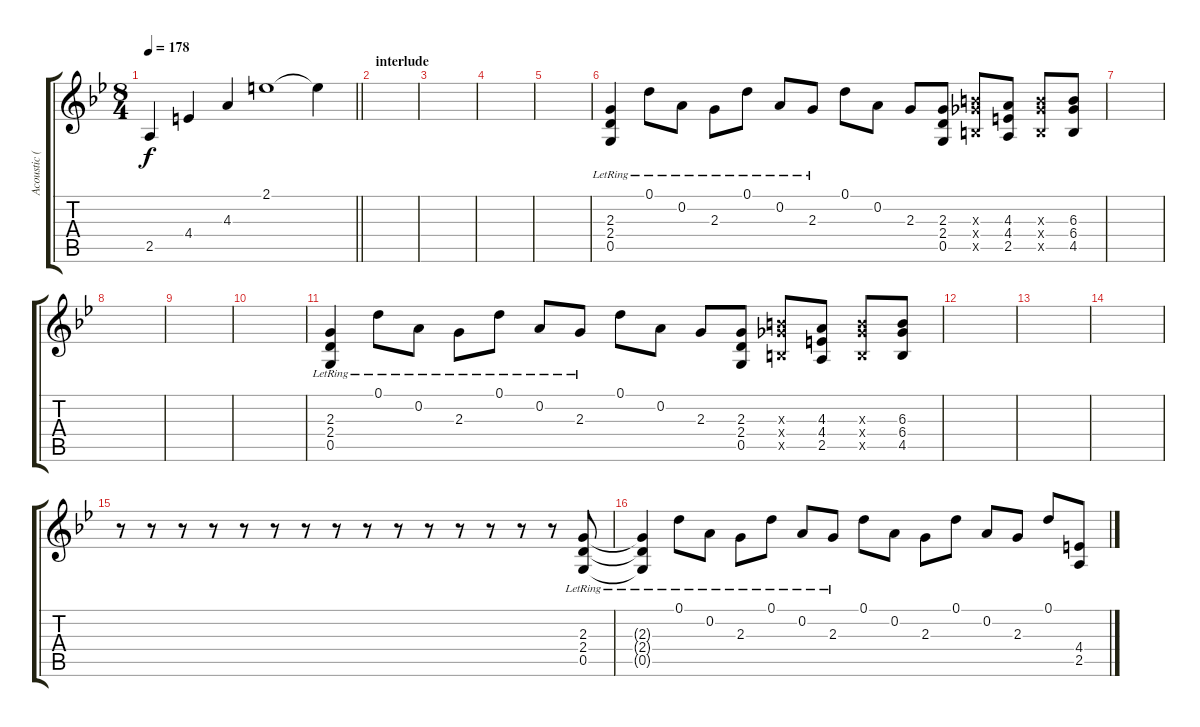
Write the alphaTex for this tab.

\track ("Acoustic (Backing)" "Acoustic (") {instrument acousticguitarsteel}
\staff {score tabs}
\tuning (D4 A3 F3 C3 G2 D2) {hide}
\ts (8 4)
\tempo 178
\clef g2
\barLineRight lightlight
\ks bb
2.5.4{dy f} 4.4.4 4.3.4 2.1.1 2.1{t}.4 |
\section ("" "interlude")
|
|
|
|
(2.3{lr} 2.4{lr} 0.5{lr}).4{volume 16} 0.1{lr}.8 0.2{lr}.8 2.3{lr}.8 0.1{lr}.8 0.2{lr}.8 2.3{lr}.8 0.1.8 0.2.8 2.3.8 (2.3 2.4 0.5).8 (6.3{x} 6.4{x} 4.5{x}).8 (4.3 4.4 2.5).8 (6.3{x} 6.4{x} 4.5{x}).8 (6.3 6.4 4.5).8 |
|
|
|
|
(2.3{lr} 2.4{lr} 0.5{lr}).4 0.1{lr}.8 0.2{lr}.8 2.3{lr}.8 0.1{lr}.8 0.2{lr}.8 2.3{lr}.8 0.1.8 0.2.8 2.3.8 (2.3 2.4 0.5).8 (6.3{x} 6.4{x} 4.5{x}).8 (4.3 4.4 2.5).8 (6.3{x} 6.4{x} 4.5{x}).8 (6.3 6.4 4.5).8 |
|
|
|
r.8 r.8 r.8 r.8 r.8 r.8 r.8 r.8 r.8 r.8 r.8 r.8 r.8 r.8 r.8 (2.3{lr} 2.4{lr} 0.5{lr}).8 |
(2.3{lr t} 2.4{lr t} 0.5{lr t}).4 0.1{lr}.8 0.2{lr}.8 2.3{lr}.8 0.1{lr}.8 0.2{lr}.8 2.3{lr}.8 0.1.8 0.2.8 2.3.8 0.1.8 0.2.8 2.3.8 0.1.8 (4.4 2.5).8
